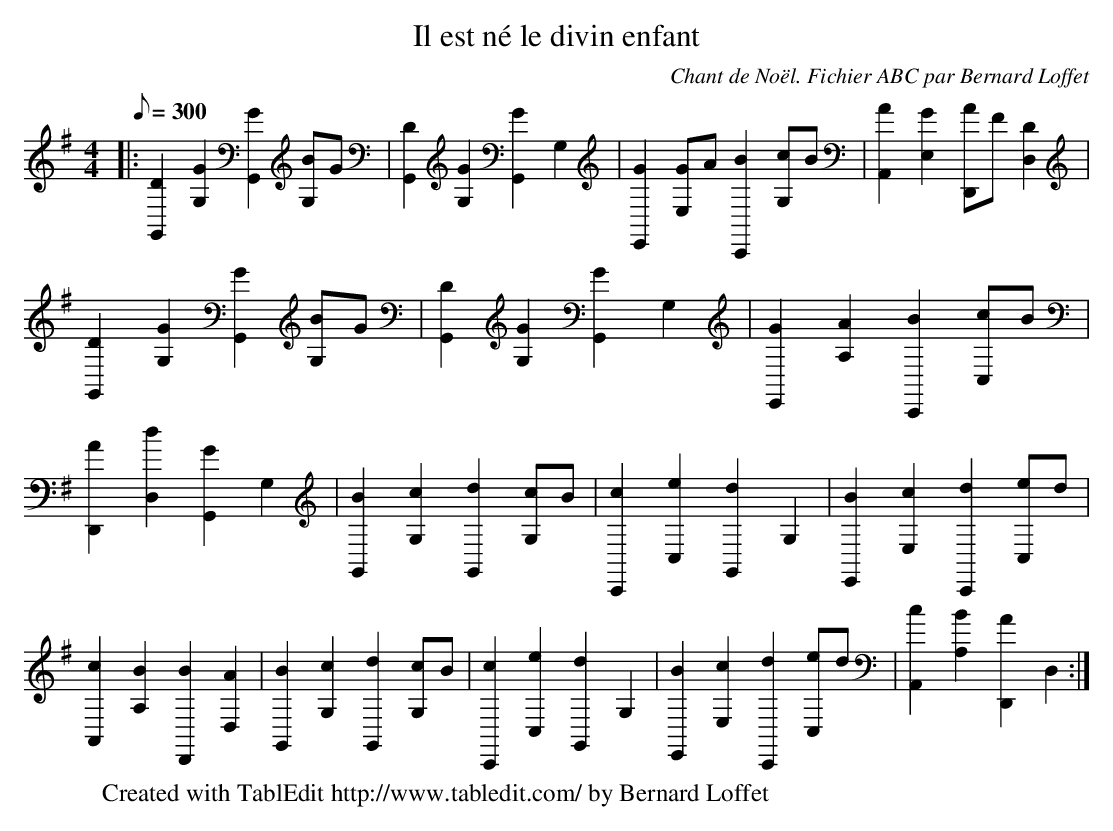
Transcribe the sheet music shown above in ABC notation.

X:1
T:Il est né le divin enfant
C:Chant de Noël. Fichier ABC par Bernard Loffet
L:1/8
Q:300
M:4/4
K:G
|: [D2G,,2] [G2G,2] [G2G,,2] [BG,]G | [D2G,,2] [G2G,2] [G2G,,2] G,2 | [G2E,,2] [GE,]A [B2C,,2] [cG,]B | \
 [A2A,,2] [G2E,2] [AD,,]F [D2D,2] | [D2G,,2] [G2G,2] [G2G,,2] [BG,]G | [D2G,,2] [G2G,2] [G2G,,2] G,2 | \
 [G2E,,2] [A2A,2] [B2C,,2] [cC,]B | [A2D,,2] [d2D,2] [G2G,,2] G,2 | [B2G,,2] [c2G,2] [d2G,,2] [cG,]B | \
 [c2C,,2] [e2C,2] [d2G,,2] G,2 | [B2E,,2] [c2E,2] [d2C,,2] [eC,]d | [c2A,,2] [B2A,2] [B2D,,2] [A2D,2] | \
 [B2G,,2] [c2G,2] [d2G,,2] [cG,]B | [c2C,,2] [e2C,2] [d2G,,2] G,2 | [B2E,,2] [c2E,2] [d2C,,2] [eC,]d | \
 [c2A,,2] [B2A,2] [A2D,,2] D,2 :| \
W:Created with TablEdit http://www.tabledit.com/ by Bernard Loffet
